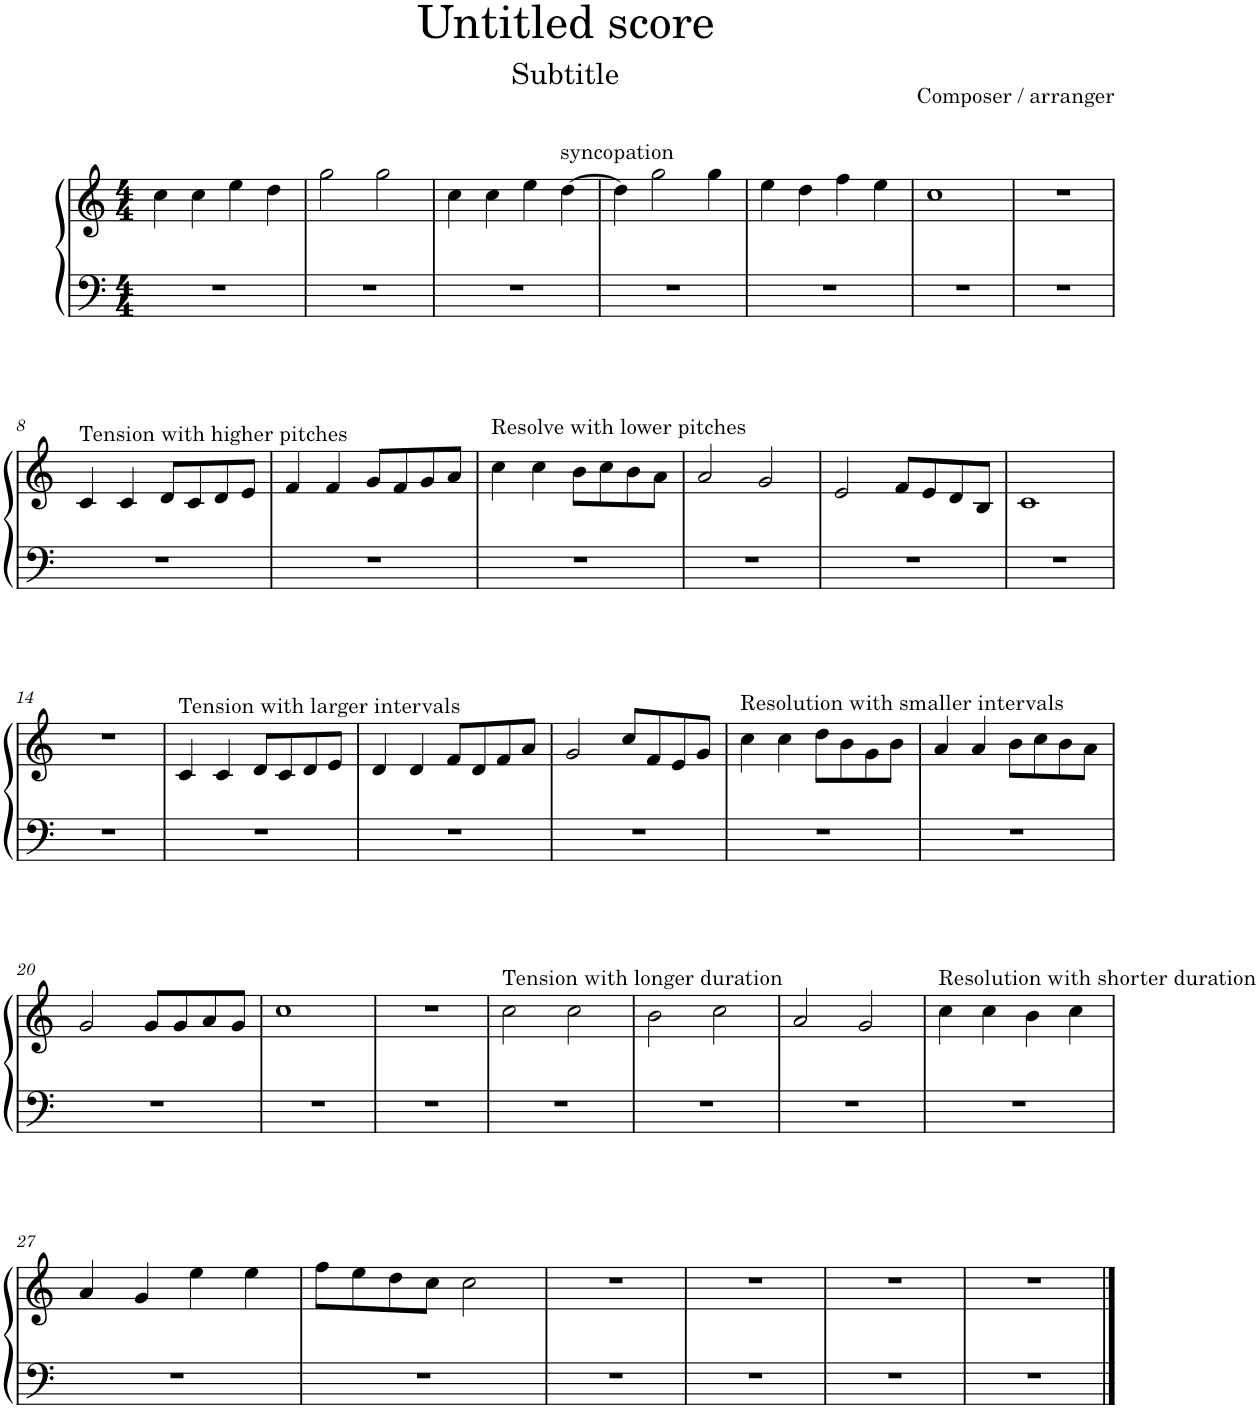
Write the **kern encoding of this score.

**kern	**kern
*part1	*part1
*staff2	*staff1
*I"Piano	*
*I'Pno.	*
*clefF4	*clefG2
*k[]	*k[]
*M4/4	*M4/4
=1	=1
1r	4cc\
.	4cc\
.	4ee\
.	4dd\
=2	=2
1r	2gg\
.	2gg\
=3	=3
1r	4cc\
.	4cc\
.	4ee\
!	!LO:TX:a:t=syncopation
.	[4dd\
=4	=4
1r	4dd\]
.	2gg\
.	4gg\
=5	=5
1r	4ee\
.	4dd\
.	4ff\
.	4ee\
=6	=6
1r	1cc
=7	=7
1r	1r
!!LO:LB:g=z
=8	=8
!	!LO:TX:a:t=Tension with higher pitches
1r	4c/
.	4c/
.	8d/L
.	8c/
.	8d/
.	8e/J
=9	=9
1r	4f/
.	4f/
.	8g/L
.	8f/
.	8g/
.	8a/J
=10	=10
!	!LO:TX:a:t=Resolve with lower pitches
1r	4cc\
.	4cc\
.	8b\L
.	8cc\
.	8b\
.	8a\J
=11	=11
1r	2a/
.	2g/
=12	=12
1r	2e/
.	8f/L
.	8e/
.	8d/
.	8B/J
=13	=13
1r	1c
!!LO:LB:g=z
=14	=14
1r	1r
=15	=15
!	!LO:TX:a:t=Tension with larger intervals
1r	4c/
.	4c/
.	8d/L
.	8c/
.	8d/
.	8e/J
=16	=16
1r	4d/
.	4d/
.	8f/L
.	8d/
.	8f/
.	8a/J
=17	=17
1r	2g/
.	8cc/L
.	8f/
.	8e/
.	8g/J
=18	=18
!	!LO:TX:a:t=Resolution with smaller intervals
1r	4cc\
.	4cc\
.	8dd\L
.	8b\
.	8g\
.	8b\J
=19	=19
1r	4a/
.	4a/
.	8b\L
.	8cc\
.	8b\
.	8a\J
!!LO:LB:g=z
=20	=20
1r	2g/
.	8g/L
.	8g/
.	8a/
.	8g/J
=21	=21
1r	1cc
=22	=22
1r	1r
=23	=23
!	!LO:TX:a:t=Tension with longer duration
1r	2cc\
.	2cc\
=24	=24
1r	2b\
.	2cc\
=25	=25
1r	2a/
.	2g/
=26	=26
!	!LO:TX:a:t=Resolution with shorter duration
1r	4cc\
.	4cc\
.	4b\
.	4cc\
!!LO:LB:g=z
=27	=27
1r	4a/
.	4g/
.	4ee\
.	4ee\
=28	=28
1r	8ff\L
.	8ee\
.	8dd\
.	8cc\J
.	2cc\
=29	=29
1r	1r
=30	=30
1r	1r
=31	=31
1r	1r
=32	=32
1r	1r
==	==
*-	*-
